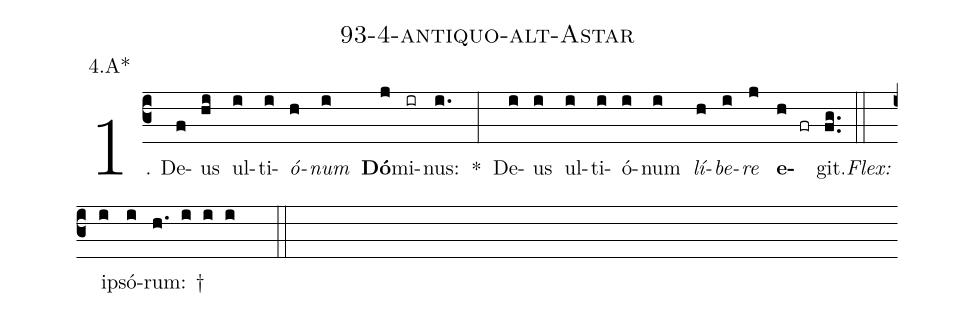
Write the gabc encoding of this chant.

name: 93-4-antiquo-alt-Astar;
annotation: 4.A*;
%%
(c3)1. De(f)us(hi) ul(i)ti(i)<i>ó</i>(h)<i>num</i>(i) <b>Dó</b>(j)mi(ir)nus:(i.) *(:) De(i)us(i) ul(i)ti(i)ó(i)num(i) <i>lí</i>(h)<i>be</i>(i)<i>re</i>(j) <b>e</b>(h fr)git.(fg..) (::)
<i>Flex:</i>()  ip(i)só(i)rum: †(h. i i i  ::)
